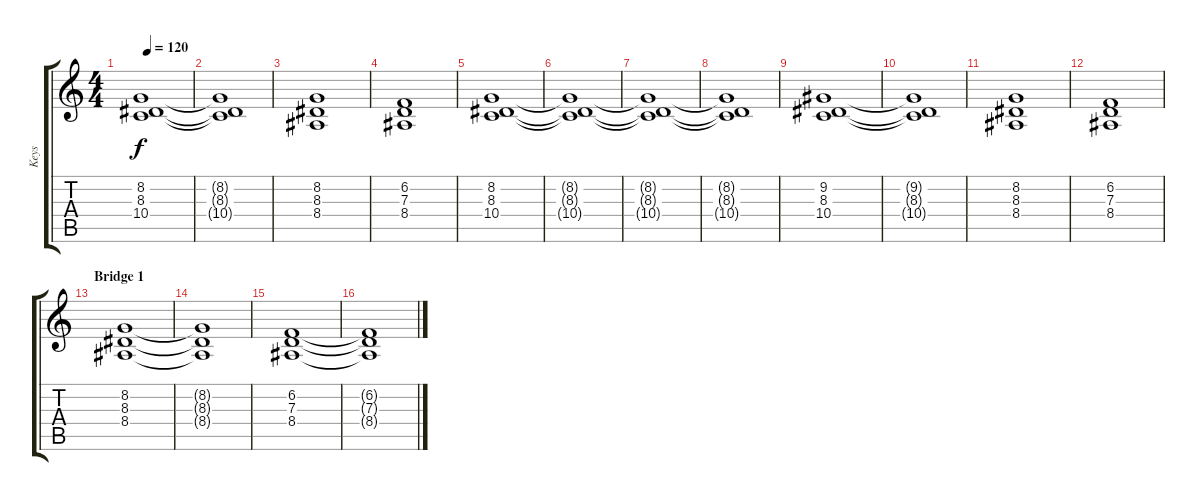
\track ("Keys" "Keys") {instrument stringensemble1}
\staff {score tabs}
\tuning (E4 B3 G3 D3 A2 C2) {hide}
\ts (4 4)
\tempo 120
\clef g2
\ks c
(8.2 8.3 10.4).1{dy f} |
(8.2{t} 8.3{t} 10.4{t}).1 |
(8.2 8.3 8.4).1 |
(6.2 7.3 8.4).1 |
(8.2 8.3 10.4).1 |
(8.2{t} 8.3{t} 10.4{t}).1 |
(8.2{t} 8.3{t} 10.4{t}).1 |
(8.2{t} 8.3{t} 10.4{t}).1 |
(9.2 8.3 10.4).1 |
(9.2{t} 8.3{t} 10.4{t}).1 |
(8.2 8.3 8.4).1 |
(6.2 7.3 8.4).1 |
\section ("" "Bridge 1")
(8.2 8.3 8.4).1 |
(8.2{t} 8.3{t} 8.4{t}).1 |
(6.2 7.3 8.4).1 |
(6.2{t} 7.3{t} 8.4{t}).1
